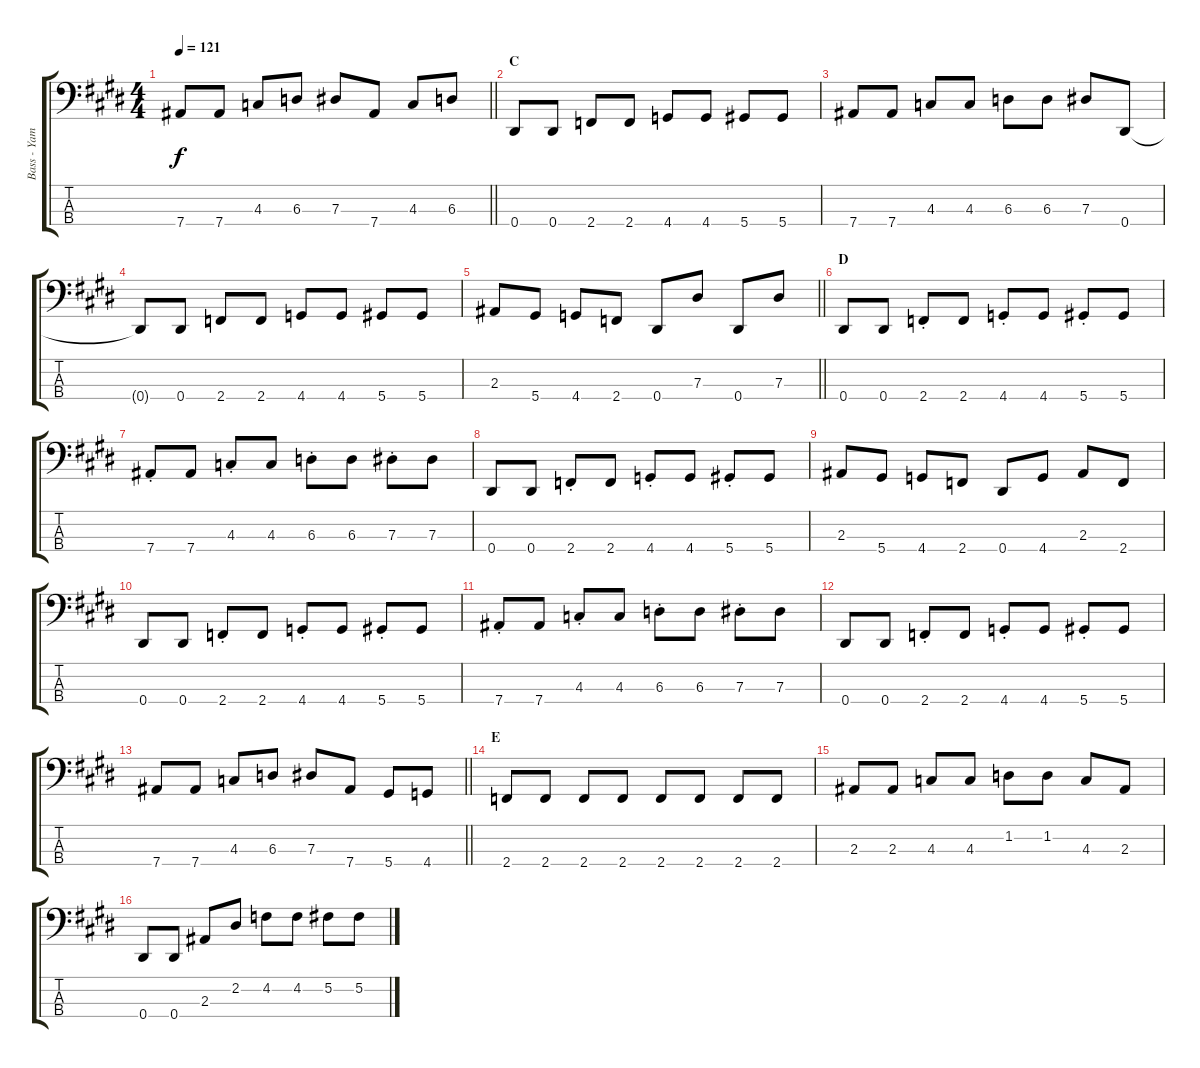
\track ("Bass - Yamada Takahiro" "Bass - Yam") {instrument electricbasspick}
\staff {score tabs}
\tuning (Gb2 Db2 Ab1 Eb1) {hide}
\ts (4 4)
\tempo 121
\clef f4
\barLineRight lightlight
\ks e
7.4.8{dy f} 7.4.8 4.3.8 6.3.8 7.3.8 7.4.8 4.3.8 6.3.8 |
\section ("" "C")
0.4.8 0.4.8 2.4.8 2.4.8 4.4.8 4.4.8 5.4.8 5.4.8 |
7.4.8 7.4.8 4.3.8 4.3.8 6.3.8 6.3.8 7.3.8 0.4.8 |
0.4{t}.8 0.4.8 2.4.8 2.4.8 4.4.8 4.4.8 5.4.8 5.4.8 |
\barLineRight lightlight
2.3.8 5.4.8 4.4.8 2.4.8 0.4.8 7.3.8 0.4.8 7.3.8 |
\section ("" "D")
0.4.8 0.4.8 2.4{st}.8 2.4.8 4.4{st}.8 4.4.8 5.4{st}.8 5.4.8 |
7.4{st}.8 7.4.8 4.3{st}.8 4.3.8 6.3{st}.8 6.3.8 7.3{st}.8 7.3.8 |
0.4.8 0.4.8 2.4{st}.8 2.4.8 4.4{st}.8 4.4.8 5.4{st}.8 5.4.8 |
2.3.8 5.4.8 4.4.8 2.4.8 0.4.8 4.4.8 2.3.8 2.4.8 |
0.4.8 0.4.8 2.4{st}.8 2.4.8 4.4{st}.8 4.4.8 5.4{st}.8 5.4.8 |
7.4{st}.8 7.4.8 4.3{st}.8 4.3.8 6.3{st}.8 6.3.8 7.3{st}.8 7.3.8 |
0.4.8 0.4.8 2.4{st}.8 2.4.8 4.4{st}.8 4.4.8 5.4{st}.8 5.4.8 |
\barLineRight lightlight
7.4.8 7.4.8 4.3.8 6.3.8 7.3.8 7.4.8 5.4.8 4.4.8 |
\section ("" "E")
2.4.8 2.4.8 2.4.8 2.4.8 2.4.8 2.4.8 2.4.8 2.4.8 |
2.3.8 2.3.8 4.3.8 4.3.8 1.2.8 1.2.8 4.3.8 2.3.8 |
0.4.8 0.4.8 2.3.8 2.2.8 4.2.8 4.2.8 5.2.8 5.2.8
